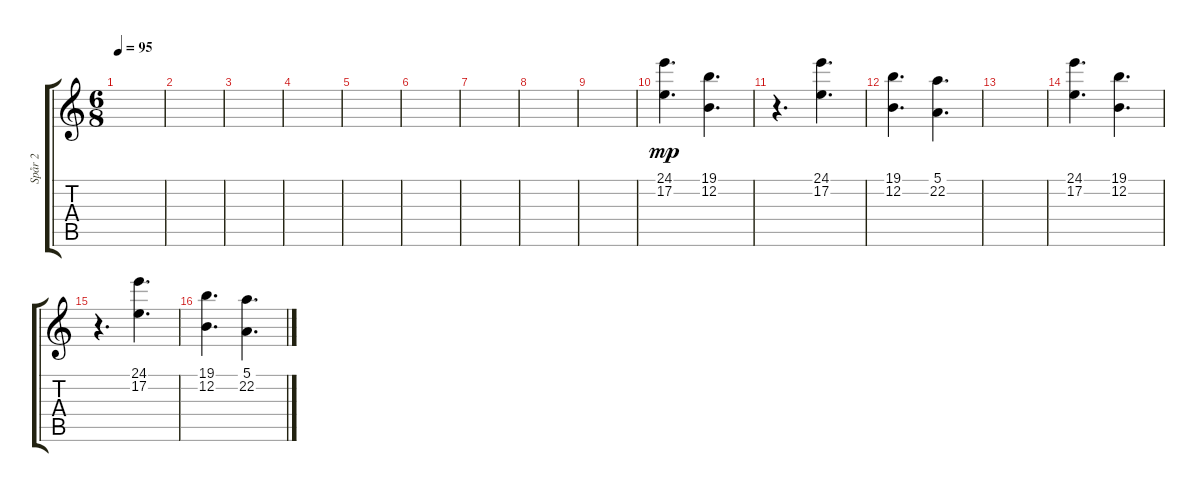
\track ("Spår 2" "Spår 2") {instrument bassoon}
\staff {score tabs}
\tuning (E4 B3 G3 D3 A2 E2) {hide}
\ts (6 8)
\tempo 95
\clef g2
\ks c
|
|
|
|
|
|
|
|
|
(24.1 17.2).4{d dy mp} (19.1 12.2).4{d} |
r.4{d} (24.1 17.2).4{d} |
(19.1 12.2).4{d} (5.1 22.2).4{d} |
|
(24.1 17.2).4{d} (19.1 12.2).4{d} |
r.4{d} (24.1 17.2).4{d} |
(19.1 12.2).4{d} (5.1 22.2).4{d}
